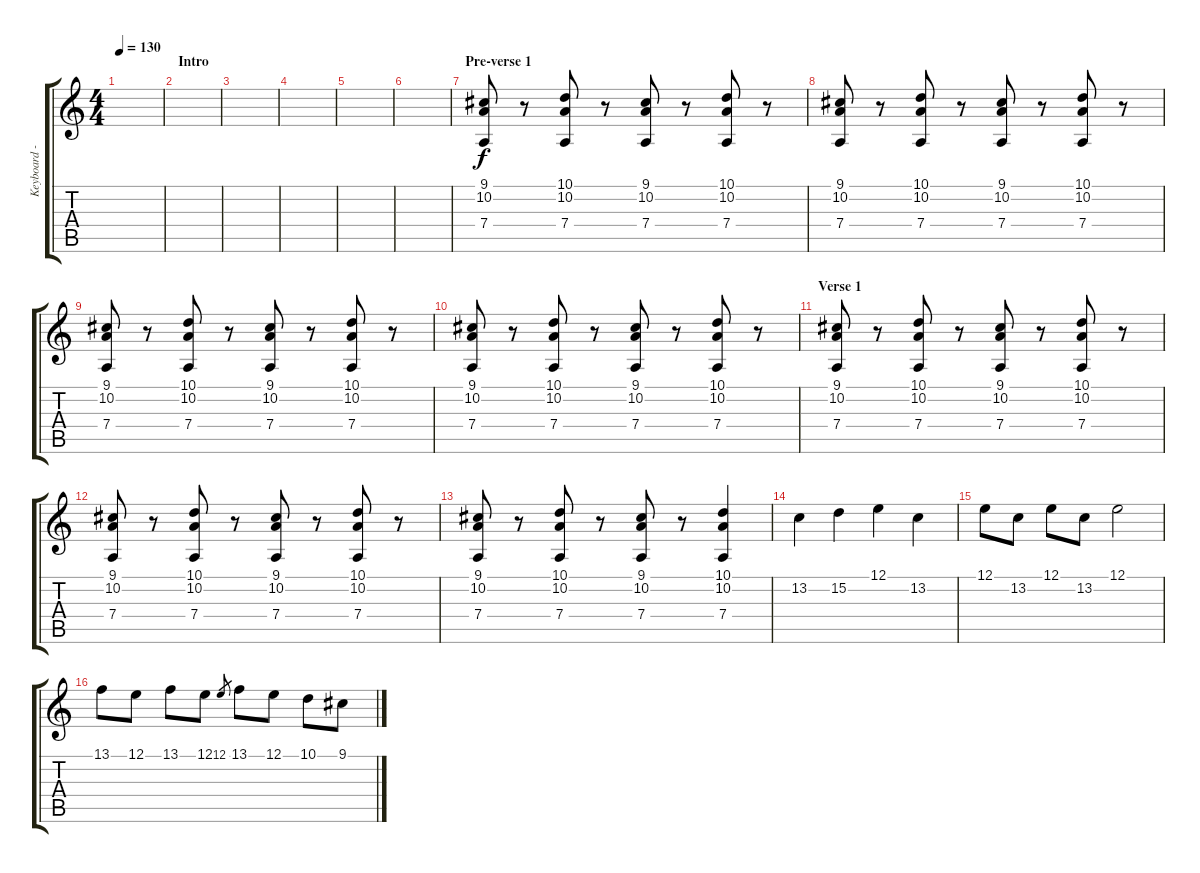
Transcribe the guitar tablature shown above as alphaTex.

\track ("Keyboard - main stuff" "Keyboard -") {instrument drawbarorgan}
\staff {score tabs}
\tuning (E4 B3 G3 D3 A2 E2) {hide}
\ts (4 4)
\tempo 130
\clef g2
\ks c
|
\section ("" "Intro")
|
|
|
|
|
\section ("" "Pre-verse 1")
(9.1 10.2 7.4).8 r.8 (10.1 10.2 7.4).8 r.8 (9.1 10.2 7.4).8 r.8 (10.1 10.2 7.4).8 r.8 |
(9.1 10.2 7.4).8 r.8 (10.1 10.2 7.4).8 r.8 (9.1 10.2 7.4).8 r.8 (10.1 10.2 7.4).8 r.8 |
(9.1 10.2 7.4).8 r.8 (10.1 10.2 7.4).8 r.8 (9.1 10.2 7.4).8 r.8 (10.1 10.2 7.4).8 r.8 |
(9.1 10.2 7.4).8 r.8 (10.1 10.2 7.4).8 r.8 (9.1 10.2 7.4).8 r.8 (10.1 10.2 7.4).8 r.8 |
\section ("" "Verse 1")
(9.1 10.2 7.4).8 r.8 (10.1 10.2 7.4).8 r.8 (9.1 10.2 7.4).8 r.8 (10.1 10.2 7.4).8 r.8 |
(9.1 10.2 7.4).8 r.8 (10.1 10.2 7.4).8 r.8 (9.1 10.2 7.4).8 r.8 (10.1 10.2 7.4).8 r.8 |
(9.1 10.2 7.4).8 r.8 (10.1 10.2 7.4).8 r.8 (9.1 10.2 7.4).8 r.8 (10.1 10.2 7.4).4 |
13.2.4 15.2.4 12.1.4 13.2.4 |
12.1.8 13.2.8 12.1.8 13.2.8 12.1.2 |
13.1.8 12.1.8 13.1.8 12.1.8 12.1.8{gr} 13.1.8 12.1.8 10.1.8 9.1.8
